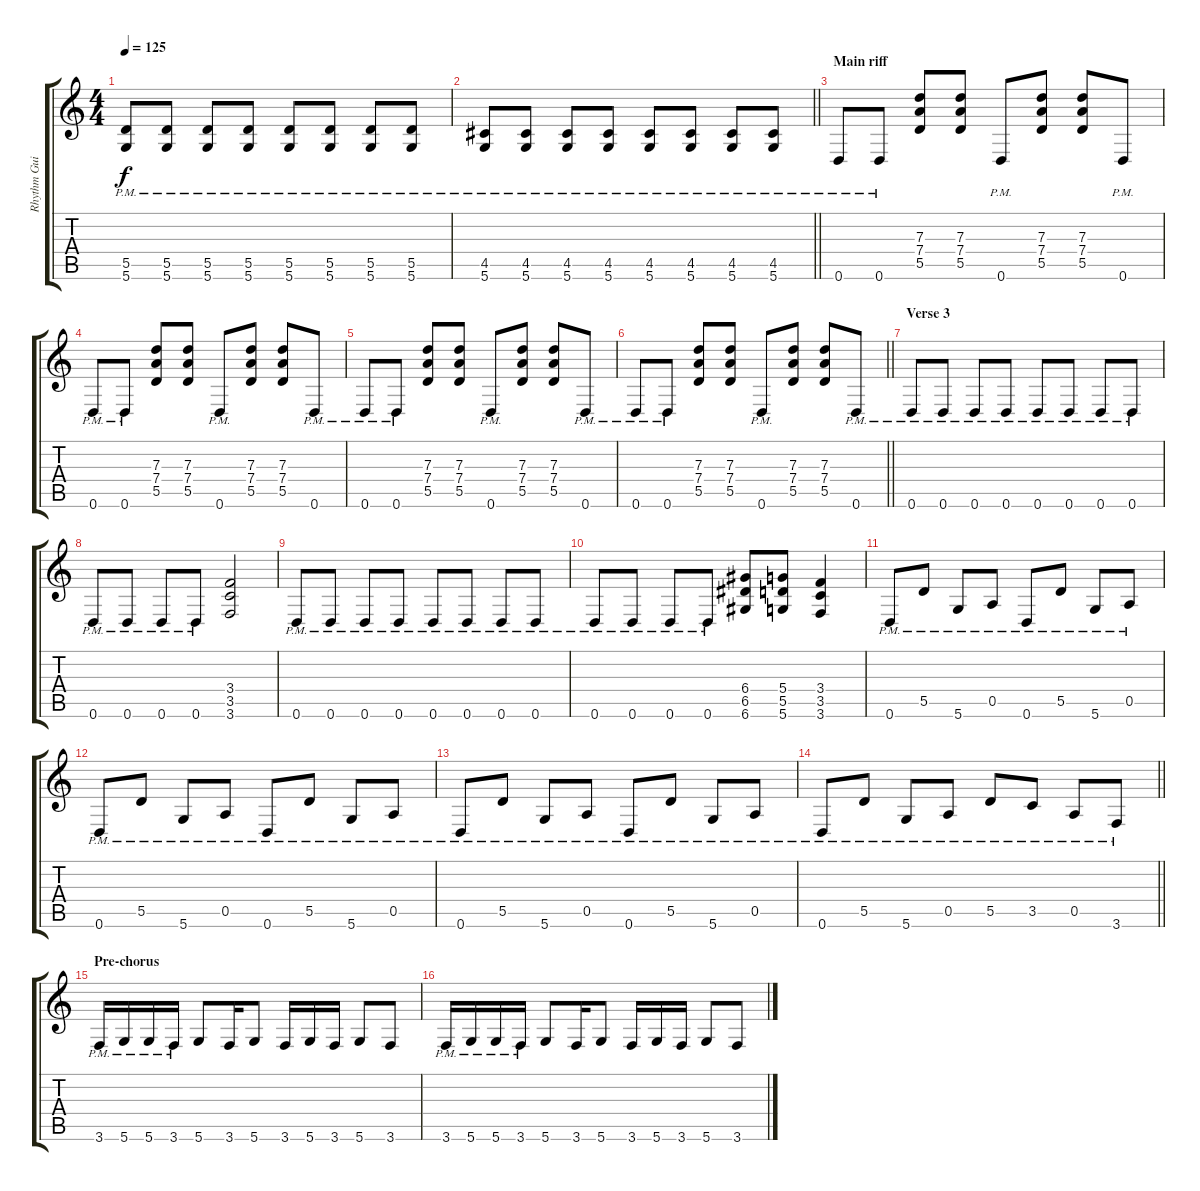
\track ("Rhythm Guitar" "Rhythm Gui") {instrument distortionguitar}
\staff {score tabs}
\tuning (E4 B3 G3 D3 A2 D2) {hide}
\ts (4 4)
\tempo 125
\clef g2
\ks c
(5.5{pm} 5.6{pm}).8{dy f} (5.5{pm} 5.6{pm}).8 (5.5{pm} 5.6{pm}).8 (5.5{pm} 5.6{pm}).8 (5.5{pm} 5.6{pm}).8 (5.5{pm} 5.6{pm}).8 (5.5{pm} 5.6{pm}).8 (5.5{pm} 5.6{pm}).8 |
\barLineRight lightlight
(4.5{pm} 5.6{pm}).8 (4.5{pm} 5.6{pm}).8 (4.5{pm} 5.6{pm}).8 (4.5{pm} 5.6{pm}).8 (4.5{pm} 5.6{pm}).8 (4.5{pm} 5.6{pm}).8 (4.5{pm} 5.6{pm}).8 (4.5{pm} 5.6{pm}).8 |
\section ("" "Main riff")
0.6{pm}.8 0.6{pm}.8 (7.3 7.4 5.5).8 (7.3 7.4 5.5).8 0.6{pm}.8 (7.3 7.4 5.5).8 (7.3 7.4 5.5).8 0.6{pm}.8 |
0.6{pm}.8 0.6{pm}.8 (7.3 7.4 5.5).8 (7.3 7.4 5.5).8 0.6{pm}.8 (7.3 7.4 5.5).8 (7.3 7.4 5.5).8 0.6{pm}.8 |
0.6{pm}.8 0.6{pm}.8 (7.3 7.4 5.5).8 (7.3 7.4 5.5).8 0.6{pm}.8 (7.3 7.4 5.5).8 (7.3 7.4 5.5).8 0.6{pm}.8 |
\barLineRight lightlight
0.6{pm}.8 0.6{pm}.8 (7.3 7.4 5.5).8 (7.3 7.4 5.5).8 0.6{pm}.8 (7.3 7.4 5.5).8 (7.3 7.4 5.5).8 0.6{pm}.8 |
\section ("" "Verse 3")
0.6{pm}.8{balance 7} 0.6{pm}.8 0.6{pm}.8 0.6{pm}.8 0.6{pm}.8 0.6{pm}.8 0.6{pm}.8 0.6{pm}.8 |
0.6{pm}.8 0.6{pm}.8 0.6{pm}.8 0.6{pm}.8 (3.4 3.5 3.6).2 |
0.6{pm}.8 0.6{pm}.8 0.6{pm}.8 0.6{pm}.8 0.6{pm}.8 0.6{pm}.8 0.6{pm}.8 0.6{pm}.8 |
0.6{pm}.8 0.6{pm}.8 0.6{pm}.8 0.6{pm}.8 (6.4 6.5 6.6).8 (5.4 5.5 5.6).8 (3.4 3.5 3.6).4 |
0.6{pm}.8 5.5{pm}.8 5.6{pm}.8 0.5{pm}.8 0.6{pm}.8 5.5{pm}.8 5.6{pm}.8 0.5{pm}.8 |
0.6{pm}.8 5.5{pm}.8 5.6{pm}.8 0.5{pm}.8 0.6{pm}.8 5.5{pm}.8 5.6{pm}.8 0.5{pm}.8 |
0.6{pm}.8 5.5{pm}.8 5.6{pm}.8 0.5{pm}.8 0.6{pm}.8 5.5{pm}.8 5.6{pm}.8 0.5{pm}.8 |
\barLineRight lightlight
0.6{pm}.8 5.5{pm}.8 5.6{pm}.8 0.5{pm}.8 5.5{pm}.8 3.5{pm}.8 0.5{pm}.8 3.6{pm}.8 |
\section ("" "Pre-chorus")
3.6{pm}.16 5.6{pm}.16 5.6{pm}.16 3.6{pm}.16 5.6.8 3.6.16 5.6.8 3.6.16 5.6.16 3.6.16 5.6.8 3.6.8 |
3.6{pm}.16 5.6{pm}.16 5.6{pm}.16 3.6{pm}.16 5.6.8 3.6.16 5.6.8 3.6.16 5.6.16 3.6.16 5.6.8 3.6.8
